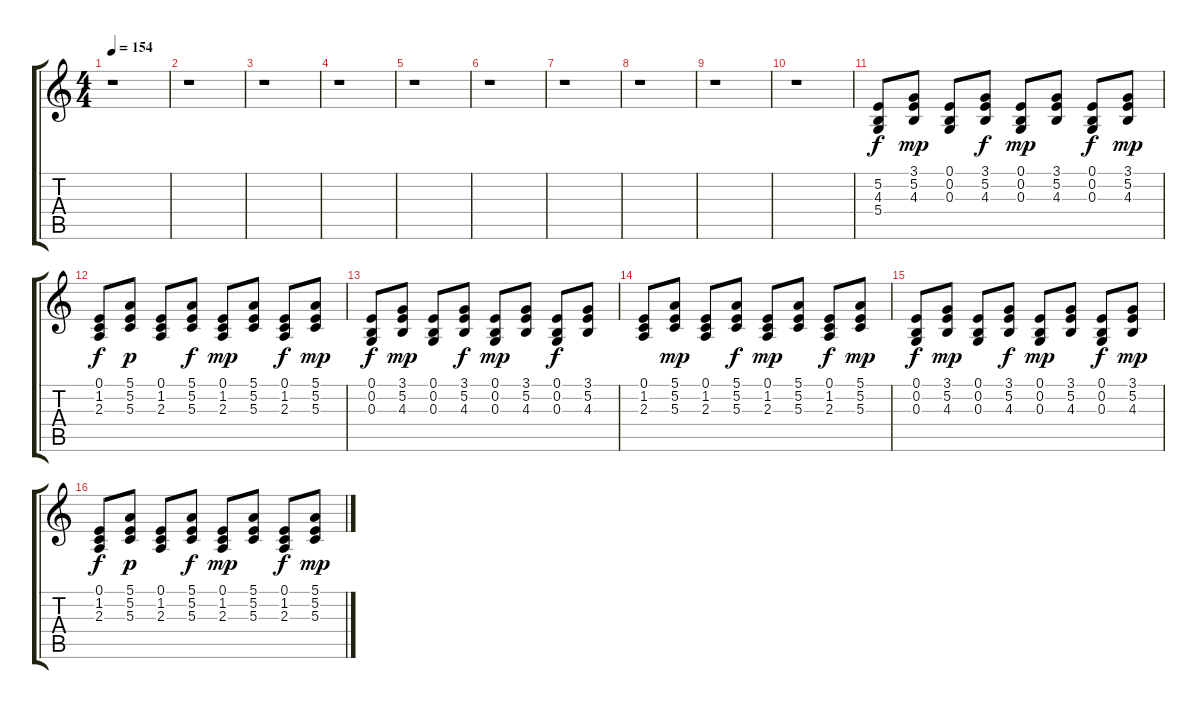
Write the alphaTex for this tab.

\track "" {instrument acousticgrandpiano}
\staff {score tabs}
\tuning (E4 B3 G3 D3 A2 E2) {hide}
\ts (4 4)
\tempo 154
\clef g2
\ks c
r.1{dy f} |
r.1 |
r.1 |
r.1 |
r.1 |
r.1 |
r.1 |
r.1 |
r.1 |
r.1 |
(5.2 4.3 5.4).8 (3.1 5.2 4.3).8{dy mp} (0.1 0.2 0.3).8 (3.1 5.2 4.3).8{dy f} (0.1 0.2 0.3).8{dy mp} (3.1 5.2 4.3).8 (0.1 0.2 0.3).8{dy f} (3.1 5.2 4.3).8{dy mp} |
(0.1 1.2 2.3).8{dy f} (5.1 5.2 5.3).8{dy p} (0.1 1.2 2.3).8 (5.1 5.2 5.3).8{dy f} (0.1 1.2 2.3).8{dy mp} (5.1 5.2 5.3).8 (0.1 1.2 2.3).8{dy f} (5.1 5.2 5.3).8{dy mp} |
(0.1 0.2 0.3).8{dy f} (3.1 5.2 4.3).8{dy mp} (0.1 0.2 0.3).8 (3.1 5.2 4.3).8{dy f} (0.1 0.2 0.3).8{dy mp} (3.1 5.2 4.3).8 (0.1 0.2 0.3).8{dy f} (3.1 5.2 4.3).8 |
(0.1 1.2 2.3).8 (5.1 5.2 5.3).8{dy mp} (0.1 1.2 2.3).8 (5.1 5.2 5.3).8{dy f} (0.1 1.2 2.3).8{dy mp} (5.1 5.2 5.3).8 (0.1 1.2 2.3).8{dy f} (5.1 5.2 5.3).8{dy mp} |
(0.1 0.2 0.3).8{dy f} (3.1 5.2 4.3).8{dy mp} (0.1 0.2 0.3).8 (3.1 5.2 4.3).8{dy f} (0.1 0.2 0.3).8{dy mp} (3.1 5.2 4.3).8 (0.1 0.2 0.3).8{dy f} (3.1 5.2 4.3).8{dy mp} |
(0.1 1.2 2.3).8{dy f} (5.1 5.2 5.3).8{dy p} (0.1 1.2 2.3).8 (5.1 5.2 5.3).8{dy f} (0.1 1.2 2.3).8{dy mp} (5.1 5.2 5.3).8 (0.1 1.2 2.3).8{dy f} (5.1 5.2 5.3).8{dy mp}
